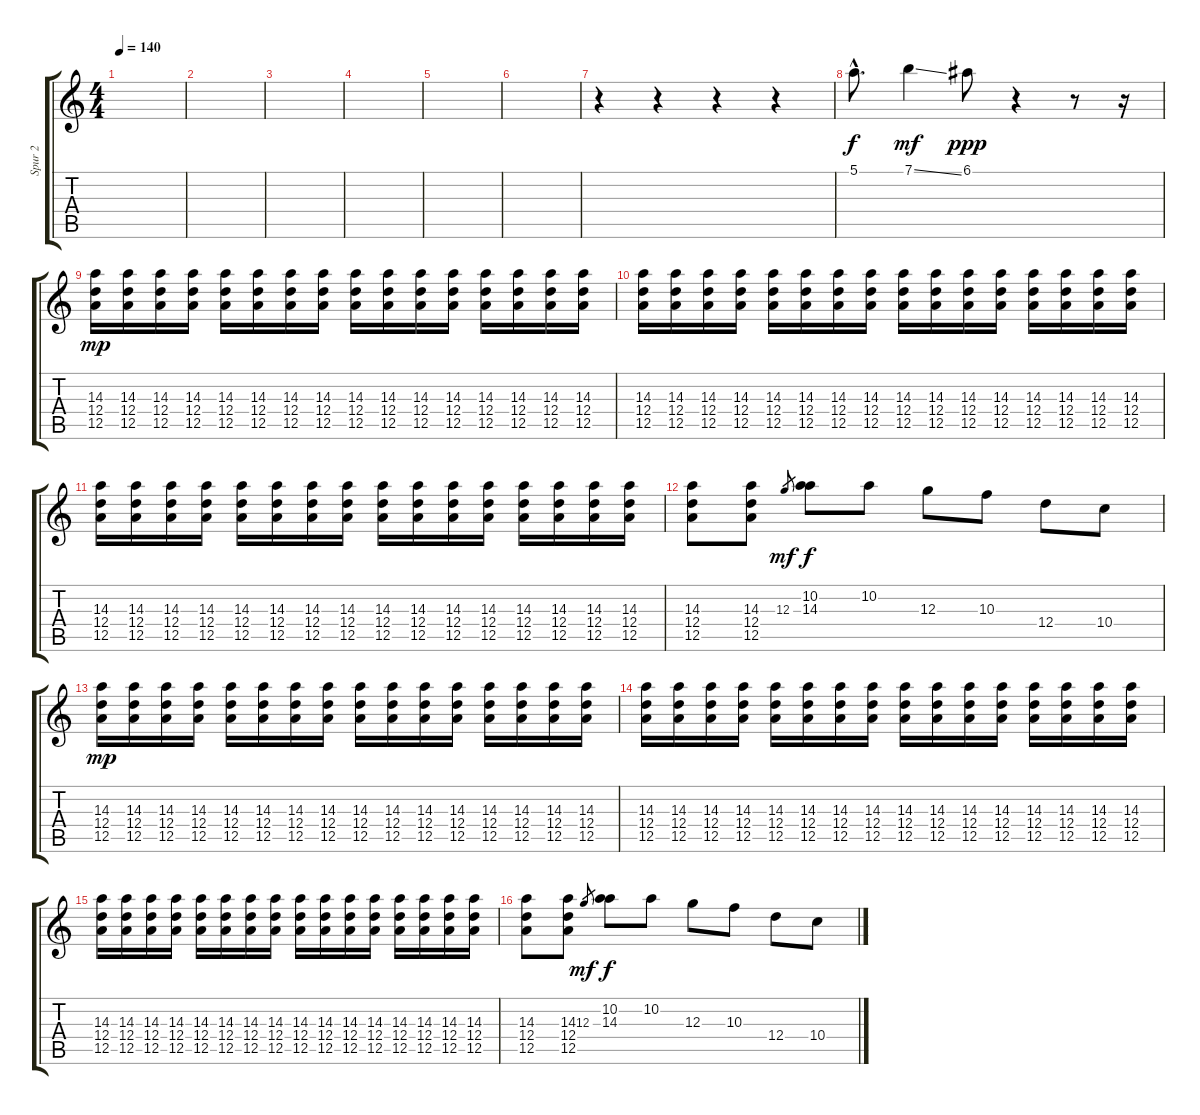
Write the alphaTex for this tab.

\track ("Spur 2" "Spur 2") {instrument overdrivenguitar}
\staff {score tabs}
\tuning (E4 B3 G3 D3 A2 E2) {hide}
\ts (4 4)
\tempo 140
\clef g2
\ks c
|
|
|
|
|
|
r.4 r.4 r.4 r.4 |
5.1{hac}.8{d dy f} 7.1{ss}.4{dy mf} 6.1.8{dy ppp} r.4 r.8 r.16 |
(14.3 12.4 12.5).16{dy mp} (14.3 12.4 12.5).16 (14.3 12.4 12.5).16 (14.3 12.4 12.5).16 (14.3 12.4 12.5).16 (14.3 12.4 12.5).16 (14.3 12.4 12.5).16 (14.3 12.4 12.5).16 (14.3 12.4 12.5).16 (14.3 12.4 12.5).16 (14.3 12.4 12.5).16 (14.3 12.4 12.5).16 (14.3 12.4 12.5).16 (14.3 12.4 12.5).16 (14.3 12.4 12.5).16 (14.3 12.4 12.5).16 |
(14.3 12.4 12.5).16 (14.3 12.4 12.5).16 (14.3 12.4 12.5).16 (14.3 12.4 12.5).16 (14.3 12.4 12.5).16 (14.3 12.4 12.5).16 (14.3 12.4 12.5).16 (14.3 12.4 12.5).16 (14.3 12.4 12.5).16 (14.3 12.4 12.5).16 (14.3 12.4 12.5).16 (14.3 12.4 12.5).16 (14.3 12.4 12.5).16 (14.3 12.4 12.5).16 (14.3 12.4 12.5).16 (14.3 12.4 12.5).16 |
(14.3 12.4 12.5).16 (14.3 12.4 12.5).16 (14.3 12.4 12.5).16 (14.3 12.4 12.5).16 (14.3 12.4 12.5).16 (14.3 12.4 12.5).16 (14.3 12.4 12.5).16 (14.3 12.4 12.5).16 (14.3 12.4 12.5).16 (14.3 12.4 12.5).16 (14.3 12.4 12.5).16 (14.3 12.4 12.5).16 (14.3 12.4 12.5).16 (14.3 12.4 12.5).16 (14.3 12.4 12.5).16 (14.3 12.4 12.5).16 |
(14.3 12.4 12.5).8 (14.3 12.4 12.5).8 12.3.8{gr dy mf} (10.2 14.3).8{dy f} 10.2.8 12.3.8 10.3.8 12.4.8 10.4.8 |
(14.3 12.4 12.5).16{dy mp} (14.3 12.4 12.5).16 (14.3 12.4 12.5).16 (14.3 12.4 12.5).16 (14.3 12.4 12.5).16 (14.3 12.4 12.5).16 (14.3 12.4 12.5).16 (14.3 12.4 12.5).16 (14.3 12.4 12.5).16 (14.3 12.4 12.5).16 (14.3 12.4 12.5).16 (14.3 12.4 12.5).16 (14.3 12.4 12.5).16 (14.3 12.4 12.5).16 (14.3 12.4 12.5).16 (14.3 12.4 12.5).16 |
(14.3 12.4 12.5).16 (14.3 12.4 12.5).16 (14.3 12.4 12.5).16 (14.3 12.4 12.5).16 (14.3 12.4 12.5).16 (14.3 12.4 12.5).16 (14.3 12.4 12.5).16 (14.3 12.4 12.5).16 (14.3 12.4 12.5).16 (14.3 12.4 12.5).16 (14.3 12.4 12.5).16 (14.3 12.4 12.5).16 (14.3 12.4 12.5).16 (14.3 12.4 12.5).16 (14.3 12.4 12.5).16 (14.3 12.4 12.5).16 |
(14.3 12.4 12.5).16 (14.3 12.4 12.5).16 (14.3 12.4 12.5).16 (14.3 12.4 12.5).16 (14.3 12.4 12.5).16 (14.3 12.4 12.5).16 (14.3 12.4 12.5).16 (14.3 12.4 12.5).16 (14.3 12.4 12.5).16 (14.3 12.4 12.5).16 (14.3 12.4 12.5).16 (14.3 12.4 12.5).16 (14.3 12.4 12.5).16 (14.3 12.4 12.5).16 (14.3 12.4 12.5).16 (14.3 12.4 12.5).16 |
(14.3 12.4 12.5).8 (14.3 12.4 12.5).8 12.3.8{gr dy mf} (10.2 14.3).8{dy f} 10.2.8 12.3.8 10.3.8 12.4.8 10.4.8
